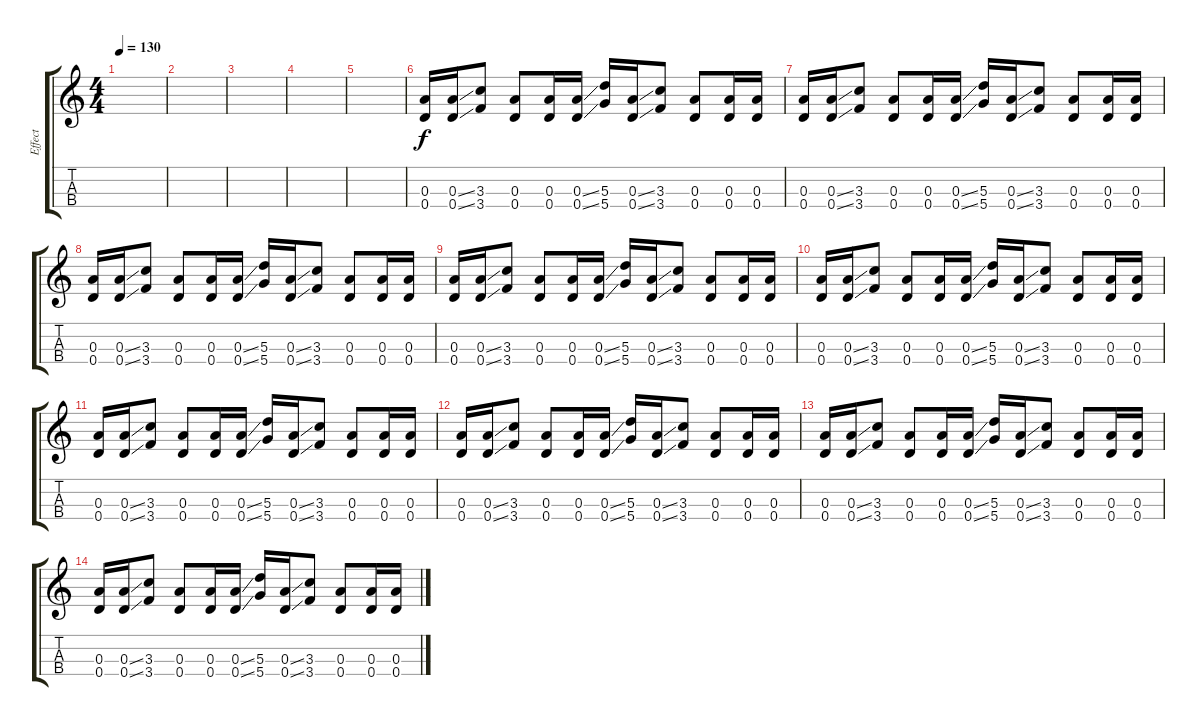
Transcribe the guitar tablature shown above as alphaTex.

\track ("Effect" "Effect") {instrument overdrivenguitar}
\staff {score tabs}
\tuning (G4 D4 A3 D3) {hide}
\ts (4 4)
\tempo 130
\clef g2
\ks c
|
|
|
|
|
(0.3 0.4).16 (0.3{ss} 0.4{ss}).16 (3.3 3.4).8 (0.3 0.4).8 (0.3 0.4).16 (0.3{ss} 0.4{ss}).16 (5.3 5.4).16 (0.3{ss} 0.4{ss}).16 (3.3 3.4).8 (0.3 0.4).8 (0.3 0.4).16 (0.3 0.4).16 |
(0.3 0.4).16 (0.3{ss} 0.4{ss}).16 (3.3 3.4).8 (0.3 0.4).8 (0.3 0.4).16 (0.3{ss} 0.4{ss}).16 (5.3 5.4).16 (0.3{ss} 0.4{ss}).16 (3.3 3.4).8 (0.3 0.4).8 (0.3 0.4).16 (0.3 0.4).16 |
(0.3 0.4).16 (0.3{ss} 0.4{ss}).16 (3.3 3.4).8 (0.3 0.4).8 (0.3 0.4).16 (0.3{ss} 0.4{ss}).16 (5.3 5.4).16 (0.3{ss} 0.4{ss}).16 (3.3 3.4).8 (0.3 0.4).8 (0.3 0.4).16 (0.3 0.4).16 |
(0.3 0.4).16 (0.3{ss} 0.4{ss}).16 (3.3 3.4).8 (0.3 0.4).8 (0.3 0.4).16 (0.3{ss} 0.4{ss}).16 (5.3 5.4).16 (0.3{ss} 0.4{ss}).16 (3.3 3.4).8 (0.3 0.4).8 (0.3 0.4).16 (0.3 0.4).16 |
(0.3 0.4).16 (0.3{ss} 0.4{ss}).16 (3.3 3.4).8 (0.3 0.4).8 (0.3 0.4).16 (0.3{ss} 0.4{ss}).16 (5.3 5.4).16 (0.3{ss} 0.4{ss}).16 (3.3 3.4).8 (0.3 0.4).8 (0.3 0.4).16 (0.3 0.4).16 |
(0.3 0.4).16 (0.3{ss} 0.4{ss}).16 (3.3 3.4).8 (0.3 0.4).8 (0.3 0.4).16 (0.3{ss} 0.4{ss}).16 (5.3 5.4).16 (0.3{ss} 0.4{ss}).16 (3.3 3.4).8 (0.3 0.4).8 (0.3 0.4).16 (0.3 0.4).16 |
(0.3 0.4).16 (0.3{ss} 0.4{ss}).16 (3.3 3.4).8 (0.3 0.4).8 (0.3 0.4).16 (0.3{ss} 0.4{ss}).16 (5.3 5.4).16 (0.3{ss} 0.4{ss}).16 (3.3 3.4).8 (0.3 0.4).8 (0.3 0.4).16 (0.3 0.4).16 |
(0.3 0.4).16 (0.3{ss} 0.4{ss}).16 (3.3 3.4).8 (0.3 0.4).8 (0.3 0.4).16 (0.3{ss} 0.4{ss}).16 (5.3 5.4).16 (0.3{ss} 0.4{ss}).16 (3.3 3.4).8 (0.3 0.4).8 (0.3 0.4).16 (0.3 0.4).16 |
(0.3 0.4).16 (0.3{ss} 0.4{ss}).16 (3.3 3.4).8 (0.3 0.4).8 (0.3 0.4).16 (0.3{ss} 0.4{ss}).16 (5.3 5.4).16 (0.3{ss} 0.4{ss}).16 (3.3 3.4).8 (0.3 0.4).8 (0.3 0.4).16 (0.3 0.4).16
